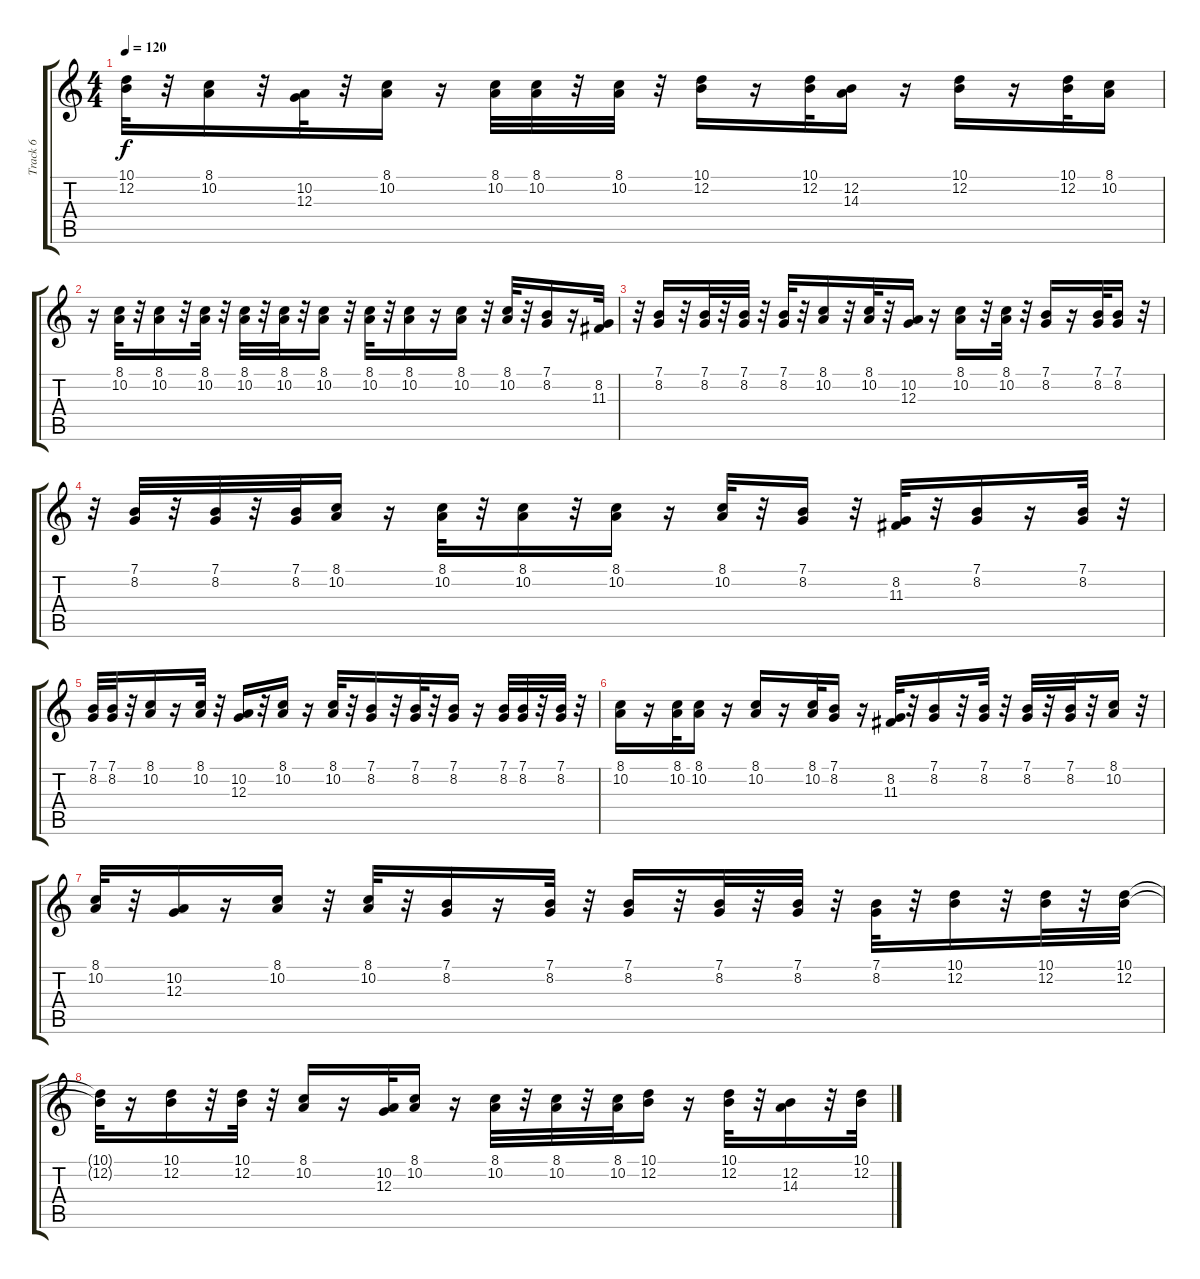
\track ("Track 6" "Track 6") {instrument harpsichord}
\staff {score tabs}
\tuning (E4 B3 G3 D3 A2 E2) {hide}
\ts (4 4)
\tempo 120
\clef g2
\ks c
(10.1 12.2).32{dy f} r.32 (8.1 10.2).16 r.32 (10.2 12.3).32 r.32 (8.1 10.2).16 r.16 (8.1 10.2).32 (8.1 10.2).32 r.32 (8.1 10.2).32 r.32 (10.1 12.2).16 r.16 (10.1 12.2).32 (12.2 14.3).16 r.16 (10.1 12.2).16 r.16 (10.1 12.2).32 (8.1 10.2).16 |
r.16 (8.1 10.2).32 r.32 (8.1 10.2).16 r.32 (8.1 10.2).32 r.32 (8.1 10.2).32 r.32 (8.1 10.2).32 r.32 (8.1 10.2).16 r.32 (8.1 10.2).32 r.32 (8.1 10.2).16 r.16 (8.1 10.2).16 r.32 (8.1 10.2).32 r.32 (7.1 8.2).16 r.16 (8.2 11.3).32 |
r.32 (7.1 8.2).16 r.32 (7.1 8.2).32 r.32 (7.1 8.2).32 r.32 (7.1 8.2).32 r.32 (8.1 10.2).16 r.32 (8.1 10.2).32 r.32 (10.2 12.3).16 r.16 (8.1 10.2).16 r.32 (8.1 10.2).32 r.32 (7.1 8.2).16 r.16 (7.1 8.2).32 (7.1 8.2).16 r.32 |
r.32 (7.1 8.2).32 r.32 (7.1 8.2).32 r.32 (7.1 8.2).32 (8.1 10.2).16 r.16 (8.1 10.2).32 r.32 (8.1 10.2).16 r.32 (8.1 10.2).16 r.16 (8.1 10.2).32 r.32 (7.1 8.2).16 r.32 (8.2 11.3).32 r.32 (7.1 8.2).16 r.16 (7.1 8.2).32 r.32 |
(7.1 8.2).32 (7.1 8.2).32 r.32 (8.1 10.2).16 r.16 (8.1 10.2).32 r.32 (10.2 12.3).16 r.32 (8.1 10.2).16 r.16 (8.1 10.2).32 r.32 (7.1 8.2).16 r.32 (7.1 8.2).32 r.32 (7.1 8.2).16 r.16 (7.1 8.2).32 (7.1 8.2).32 r.32 (7.1 8.2).32 r.32 |
(8.1 10.2).16 r.16 (8.1 10.2).32 (8.1 10.2).16 r.16 (8.1 10.2).16 r.16 (8.1 10.2).32 (7.1 8.2).16 r.16 (8.2 11.3).32 r.32 (7.1 8.2).16 r.32 (7.1 8.2).32 r.32 (7.1 8.2).32 r.32 (7.1 8.2).32 r.32 (8.1 10.2).16 r.32 |
(8.1 10.2).32 r.32 (10.2 12.3).16 r.16 (8.1 10.2).16 r.32 (8.1 10.2).32 r.32 (7.1 8.2).16 r.16 (7.1 8.2).32 r.32 (7.1 8.2).16 r.32 (7.1 8.2).32 r.32 (7.1 8.2).32 r.32 (7.1 8.2).32 r.32 (10.1 12.2).16 r.32 (10.1 12.2).32 r.32 (10.1 12.2).32 |
(10.1{t} 12.2{t}).32 r.16 (10.1 12.2).16 r.32 (10.1 12.2).32 r.32 (8.1 10.2).16 r.16 (10.2 12.3).32 (8.1 10.2).16 r.16 (8.1 10.2).32 r.32 (8.1 10.2).32 r.32 (8.1 10.2).32 (10.1 12.2).16 r.16 (10.1 12.2).32 r.32 (12.2 14.3).16 r.32 (10.1 12.2).32
